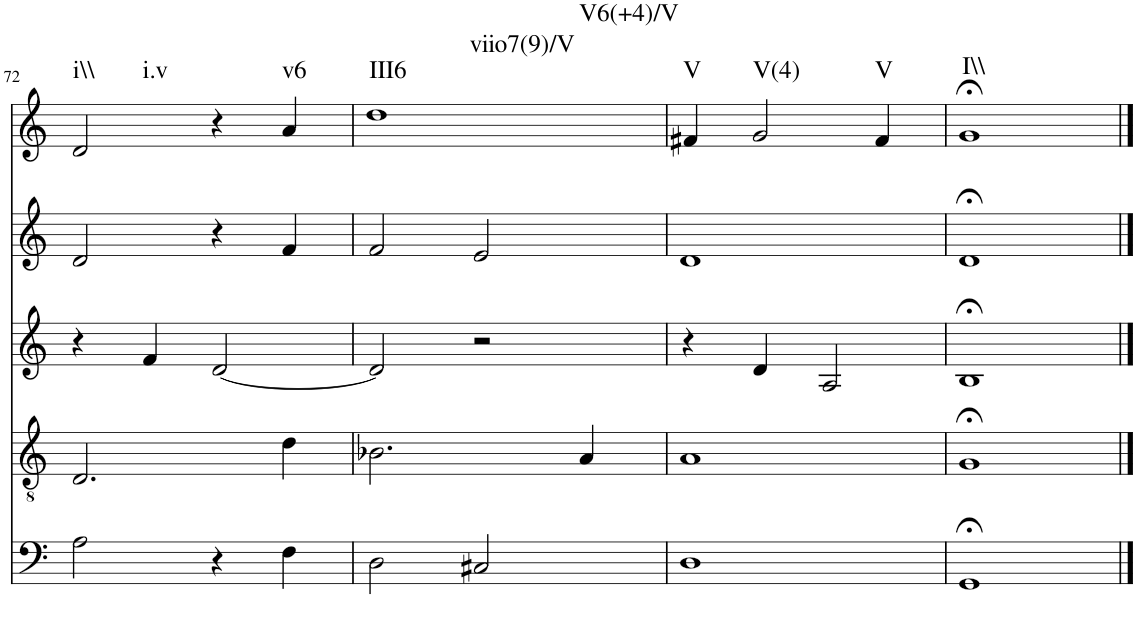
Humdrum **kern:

**kern	**kern	**kern	**kern	**kern	**harte
*part5	*part4	*part3	*part2	*part1	*part1
*staff5	*staff4	*staff3	*staff2	*staff1	*
*I"vox	*I"vox	*I"vox	*I"vox	*I"vox	*
!!LO:PB:g=z
*clefF4	*clefGv2	*clefG2	*clefG2	*clefG2	*
*k[]	*k[]	*k[]	*k[]	*k[]	*
*M4/4	*M4/4	*M4/4	*M4/4	*M4/4	*
=72	=72	=72	=72	=72	=72
!	!	!	!	!	!LO:H:n=1:kt=i\\
!	!	!	!	!	!LO:H:n=2:kt=i.v
2A\	2.D/	4r	2d/	2d/	N N
.	.	4f/	.	.	.
4r	.	[2d/	4r	4r	.
!	!	!	!	!	!LO:H:kt=v6
4F\	4d\	.	4f/	4a/	N
=73	=73	=73	=73	=73	=73
!	!	!	!	!	!LO:H:n=1:kt=III6
!	!	!	!	!	!LO:H:n=2:kt=viio7(9)/V
!	!	!	!	!	!LO:H:n=3:kt=V6(+4)/V
2D\	2.B-X\	2d/]	2f/	1dd	N N N
2C#X/	.	2r	2e/	.	.
.	4A/	.	.	.	.
=74	=74	=74	=74	=74	=74
!	!	!	!	!	!LO:H:kt=V
1D	1A	4r	1d	4f#X/	N
!	!	!	!	!	!LO:H:kt=V(4)
.	.	4d/	.	2g/	N
.	.	2A/	.	.	.
!	!	!	!	!	!LO:H:kt=V
.	.	.	.	4f#/	N
=75	=75	=75	=75	=75	=75
!	!	!	!	!	!LO:H:kt=I\\
1GG;<	1G;<	1B;<	1d;<	1g;<	N
==	==	==	==	==	==
*-	*-	*-	*-	*-	*-
